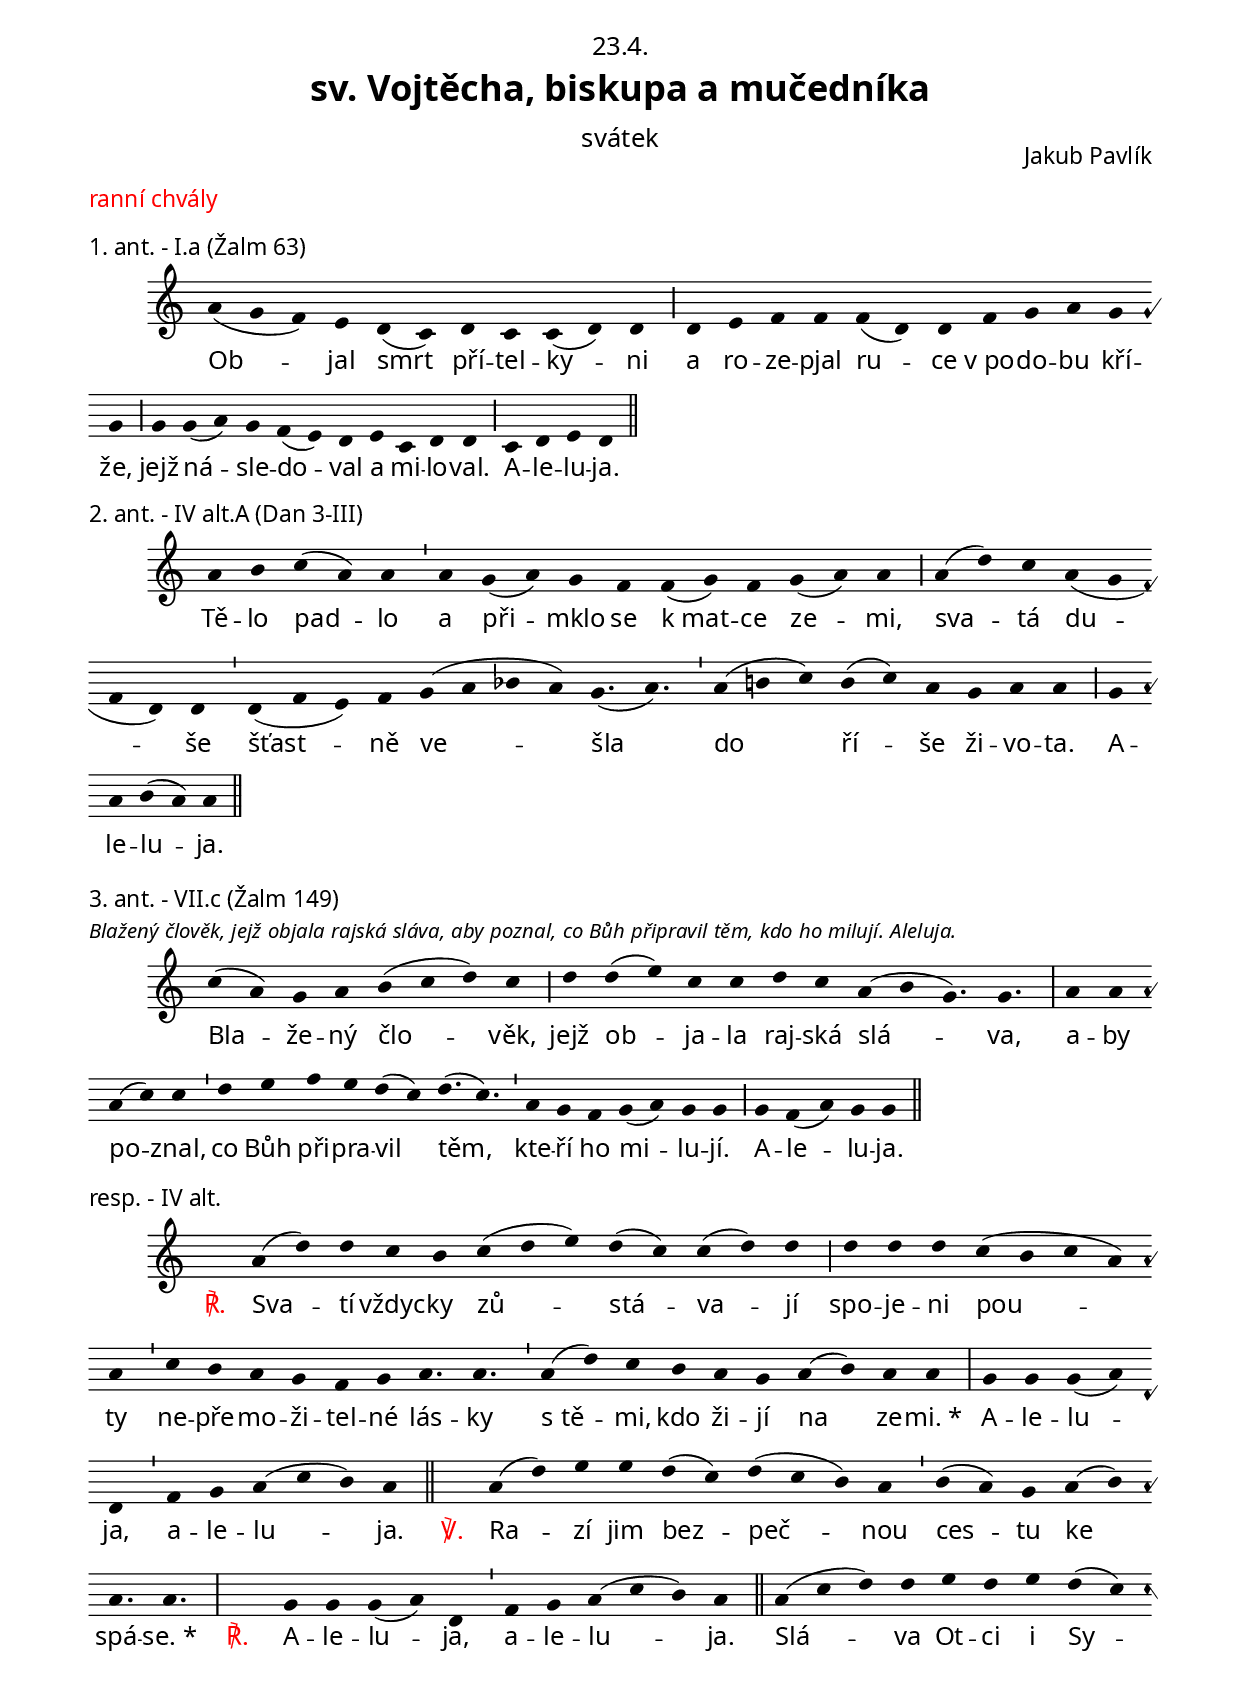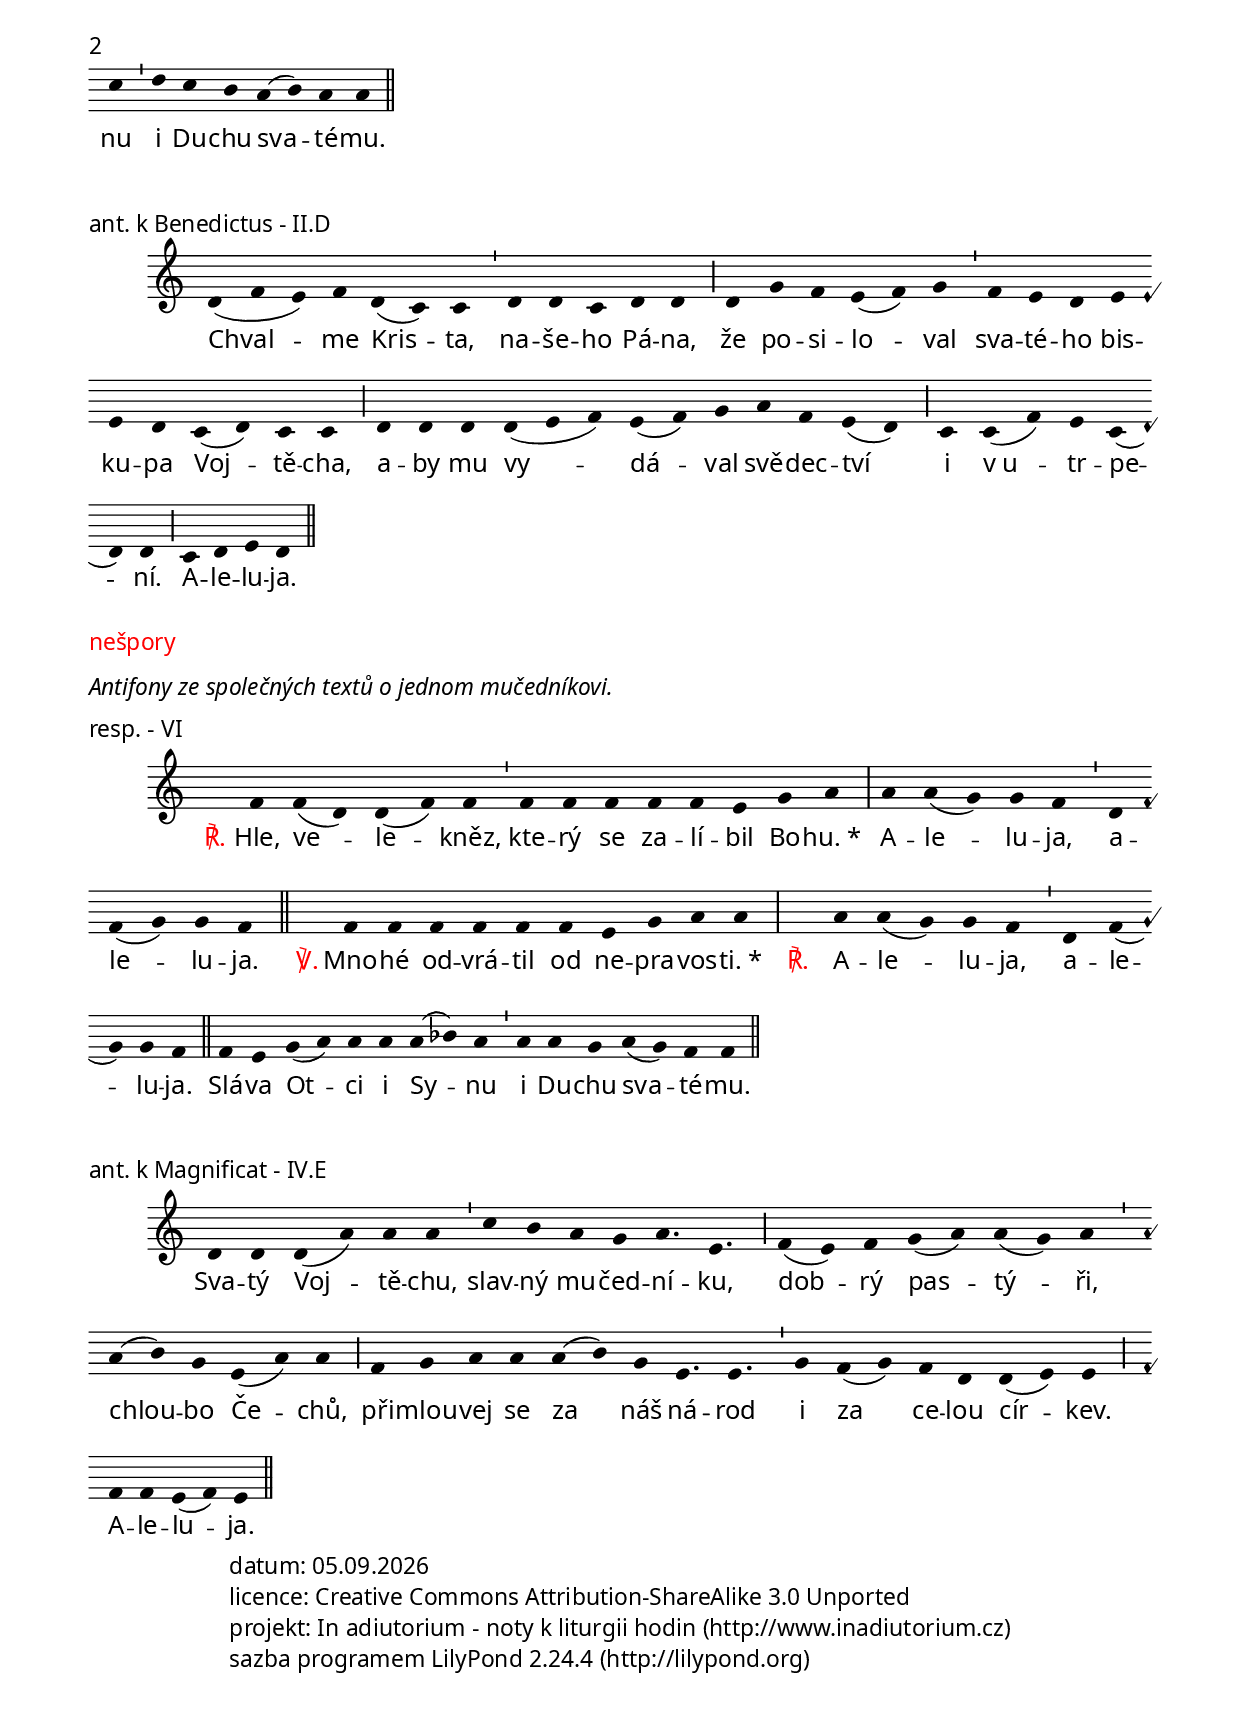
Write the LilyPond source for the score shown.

\version "2.15.39"

\include "../spolecne.ly"
\include "../dilyresponsorii.ly"

\header {
  title = \markup\titleSvatek
            "sv. Vojtěcha, biskupa a mučedníka"
            "svátek"
            23.4.
  composer = "Jakub Pavlík"
}

\markup {\nadpisHodinka {"ranní chvály"}}

\score {
  \relative c'' {
    \choralniRezim
    a4( g f) e d( c) d c c( d) d \barMaior
    d e f f f( d) d f g a g g \barMaior
    g4 g( a) g f( e) d e c d d \barMaior
    c d e d \barFinalis
  }
  \addlyrics {
    Ob -- jal smrt pří -- tel -- ky -- ni
    a ro -- ze -- pjal ru -- ce v_po -- do -- bu kří -- že,
    jejž ná -- sle -- do -- val a mi -- lo -- val.
    A -- le -- lu -- ja.
  }
  \header {
    quid = "1. ant."
    modus = "I"
    differentia = "a"
    psalmus = "Žalm 63"
    id = "rch-a1"
    piece = \markup {\sestavTitulek}
  }
}

\score {
  \relative c'' {
    \choralniRezim
    a4 b c( a) a \barMin a g( a) g f f( g) f g( a) a \barMaior
    a( d) c a( g f d) d \barMin d( f e) f g( a bes a) g4.( a) \barMin
    a4( b! c) b( c) a g a a \barMaior
    g a b( a) a \barFinalis
  }
  \addlyrics {
    Tě -- lo pad -- lo a při -- mklo se k_mat -- ce ze -- mi,
    sva -- tá du -- še šťast -- ně ve -- šla
    do ří -- še ži -- vo -- ta.
    A -- le -- lu -- ja.
  }
  \header {
    quid = "2. ant."
    modus = "IV alt"
    differentia = "A"
    psalmus = "Dan 3-III"
    id = "rch-a2"
    piece = \markup {\sestavTitulek}
  }
}

\score {
  \relative c'' {
    \choralniRezim
    c4( a) g a b( c d) c \barMaior
    d d( e) c c d c a( b g4.) g \barMax
    a4 a a( c) c \barMin
    d e f e d( c) d4.( c) \barMin a4 g f g( a) g g \barMaior
    g f( a) g g \barFinalis
  }
  \addlyrics {
    Bla -- že -- ný člo -- věk,
    jejž ob -- ja -- la raj -- ská slá -- va,
    a -- by po -- znal,
    % potreboval jsem slabiku, zamenil jsem "kdo" za "kteri":
    co Bůh při -- pra -- vil těm, kte -- ří ho mi -- lu -- jí.
    A -- le -- lu -- ja.
  }
  \header {
    textus_approbatus = "Blažený člověk, jejž objala rajská sláva,
    aby poznal, co Bůh připravil těm, kdo ho milují. Aleluja."
    quid = "3. ant."
    modus = "VII"
    differentia = "c"
    psalmus = "Žalm 149"
    id = "rch-a3"
    piece = \markup {\sestavTitulek}
  }
}

% Responsorium je alelujaticke, ale protoze jeho verse
% jsou nelidsky dlouhe, nesahl jsem po klasickem
% vzorci modu VI - myslim, ze tady neni dost
% dobre pouzitelny.

\score {
  \relative c'' {
    \choralniRezim

    % R
    \neviditelna a
    a4( d) d c b c( d e) d( c) c( d) d \barMaior
    d d d c( b c a) a \barMin c b a g f g a4. a \barMin
    a4( d) c b a g a( b) a a \barMax

    g4 g g( a) d, \barMin f g a( c b) a \barFinalis
    % V
    \neviditelna a
    a4( d) e e d( c) d( c b) a \barMin b( a) g a( b) a4. a \barMax
    % R
    \neviditelna a
    g4 g g( a) d, \barMin f g a( c b) a \barFinalis
    % Slava
    a4( c d) d e d e d( c) c \barMin d c b a( b) a a \barFinalis
  }
  \addlyrics {
    \Response Sva -- tí vždyc -- ky zů -- stá -- va -- jí
    spo -- je -- ni pou -- ty ne -- pře -- mo -- ži -- tel -- né lás -- ky
    s_tě -- mi, kdo ži -- jí na ze -- mi._*
    \textRespAleluja
    \Verse Ra -- zí jim bez -- peč -- nou ces -- tu ke spá -- se._*
    \Response \textRespAleluja
    \textRespDoxologie
  }
  \header {
    quid = "resp."
    modus = "IV alt."
    id = "rch-r"
    piece = \markup {\sestavTitulekResp}
  }
}

\score {
  \relative c' {
    \choralniRezim
    d4( f e) f d( c) c \barMin d d c d d \barMaior
    d g f e( f) g \barMin f e d e e d c( d) c c \barMaior
    d d d d( e f) e( f) g a f e( d) \barMaior
    c c( f) e c( d) d \barMaior
    c d e d \barFinalis
  }
  \addlyrics {
    Chval -- me Kris -- ta, na -- še -- ho Pá -- na,
    že po -- si -- lo -- val sva -- té -- ho bis -- ku -- pa Voj -- tě -- cha,
    a -- by mu vy -- dá -- val svě -- dec -- tví i v_u -- tr -- pe -- ní.
    A -- le -- lu -- ja.
  }
  \header {
    quid = "ant. k Benedictus"
    modus = "II"
    differentia = "D"
    psalmus = ""
    id = "rch-aben"
    piece = \markup {\sestavTitulekBezZalmu}
  }
}

\markup {\nadpisHodinka {"nešpory"}}

\markup\italic{Antifony ze společných textů o jednom mučedníkovi.}

\score {
  \relative c' {
    \choralniRezim

    % R
    \neviditelna f
    f4 f( d) d( f) f \barMin f f f f f e g a \barMax
    \respVIalelujaResponsum \barFinalis
    % V
    \neviditelna f
    f4 f f f f f e g a a \barMax
    % R
    \neviditelna a
    \respVIalelujaResponsum \barFinalis
    % Slava
    \respVIalelujaDoxologie \barFinalis
  }
  \addlyrics {
    \Response Hle, ve -- le -- kněz, kte -- rý se za -- lí -- bil Bo -- hu._*
    \textRespAleluja
    \Verse Mno -- hé od -- vrá -- til od ne -- pra -- vos -- ti._*
    \Response \textRespAleluja
    \textRespDoxologie
  }
  \header {
    quid = "resp."
    modus = "VI"
    id = "ne-r"
    piece = \markup {\sestavTitulekResp}
  }
}

\score {
  \relative c' {
    \choralniRezim
    d4 d d( a') a a \barMin c b a g a4. e \barMaior
    f4( e) f g( a) a( g) a \barMin a( b) g e( a) a \barMaior
    f4 g a a a( b) g e4. e \barMin
    g4 f( g) f d d( e) e \barMaior
    f f e( f) e \barFinalis
  }
  \addlyrics {
    Sva -- tý Voj -- tě -- chu, slav -- ný mu -- čed -- ní -- ku,
    dob -- rý pas -- tý -- ři, chlou -- bo Če -- chů,
    při -- mlou -- vej se za náš ná -- rod
    i za ce -- lou cír -- kev.
    A -- le -- lu -- ja.
  }
  \header {
    quid = "ant. k Magnificat"
    modus = "IV"
    differentia = "E"
    psalmus = ""
    id = "ne-amag"
    piece = \markup {\sestavTitulekBezZalmu}
  }
}